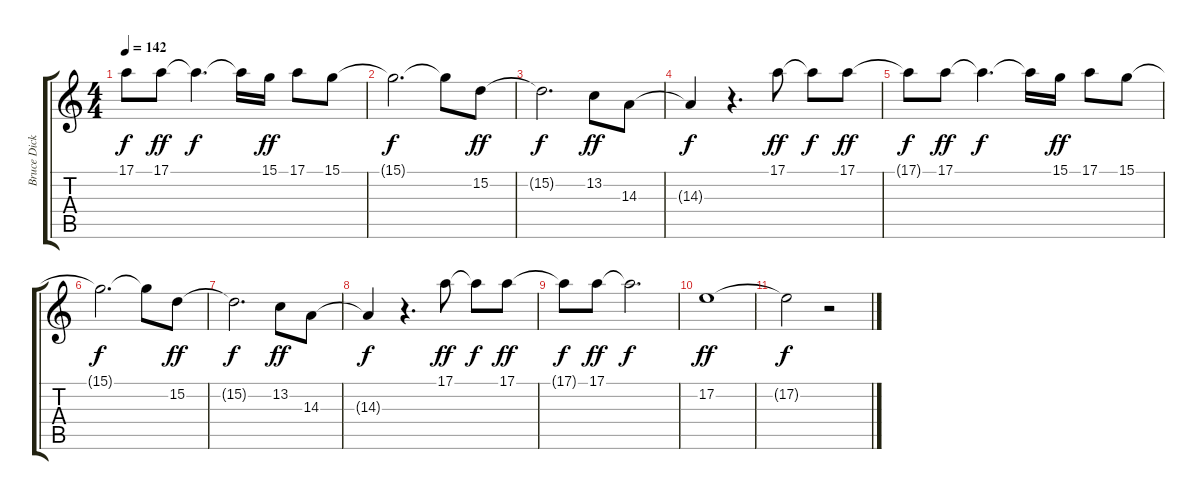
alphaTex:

\track ("Bruce Dickinson" "Bruce Dick") {instrument choiraahs}
\staff {score tabs}
\tuning (E4 B3 G3 D3 A2 E2) {hide}
\ts (4 4)
\tempo 142
\clef g2
\ks c
17.1{t}.8{dy f} 17.1.8{dy ff} 17.1{t}.4{d dy f} 17.1{t}.16 15.1.16{dy ff} 17.1.8 15.1.8 |
15.1{t}.2{d dy f} 15.1{t}.8 15.2.8{dy ff} |
15.2{t}.2{d dy f} 13.2.8{dy ff} 14.3.8 |
14.3{t}.4{dy f} r.4{d} 17.1.8{dy ff} 17.1{t}.8{dy f} 17.1.8{dy ff} |
17.1{t}.8{dy f} 17.1.8{dy ff} 17.1{t}.4{d dy f} 17.1{t}.16 15.1.16{dy ff} 17.1.8 15.1.8 |
15.1{t}.2{d dy f} 15.1{t}.8 15.2.8{dy ff} |
15.2{t}.2{d dy f} 13.2.8{dy ff} 14.3.8 |
14.3{t}.4{dy f} r.4{d} 17.1.8{dy ff} 17.1{t}.8{dy f} 17.1.8{dy ff} |
17.1{t}.8{dy f} 17.1.8{dy ff} 17.1{t}.2{d dy f} |
17.2.1{dy ff} |
17.2{t}.2{dy f} r.2
